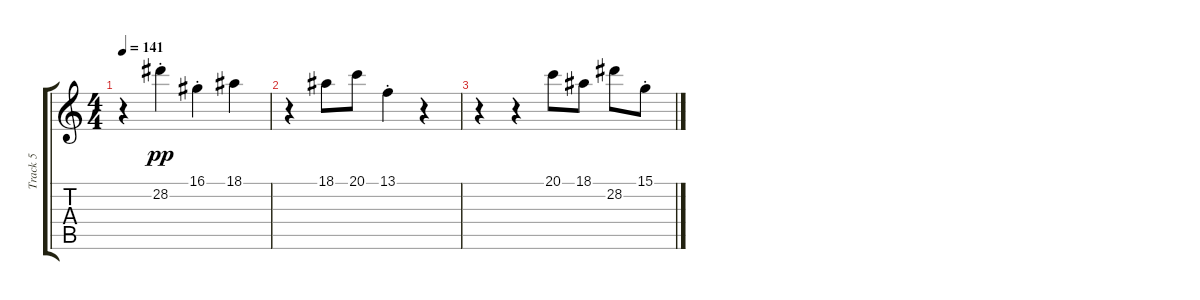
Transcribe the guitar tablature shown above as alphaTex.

\track ("Track 5" "Track 5") {instrument lead5charang}
\staff {score tabs}
\tuning (E4 B3 G3 D3 A2 E2) {hide}
\ts (4 4)
\tempo 141
\clef g2
\ks c
r.4{dy pp} 28.2{st}.4 16.1{st}.4 18.1.4 |
r.4 18.1.8 20.1.8 13.1{st}.4 r.4 |
r.4 r.4 20.1.8 18.1.8 28.2.8 15.1{st}.8
